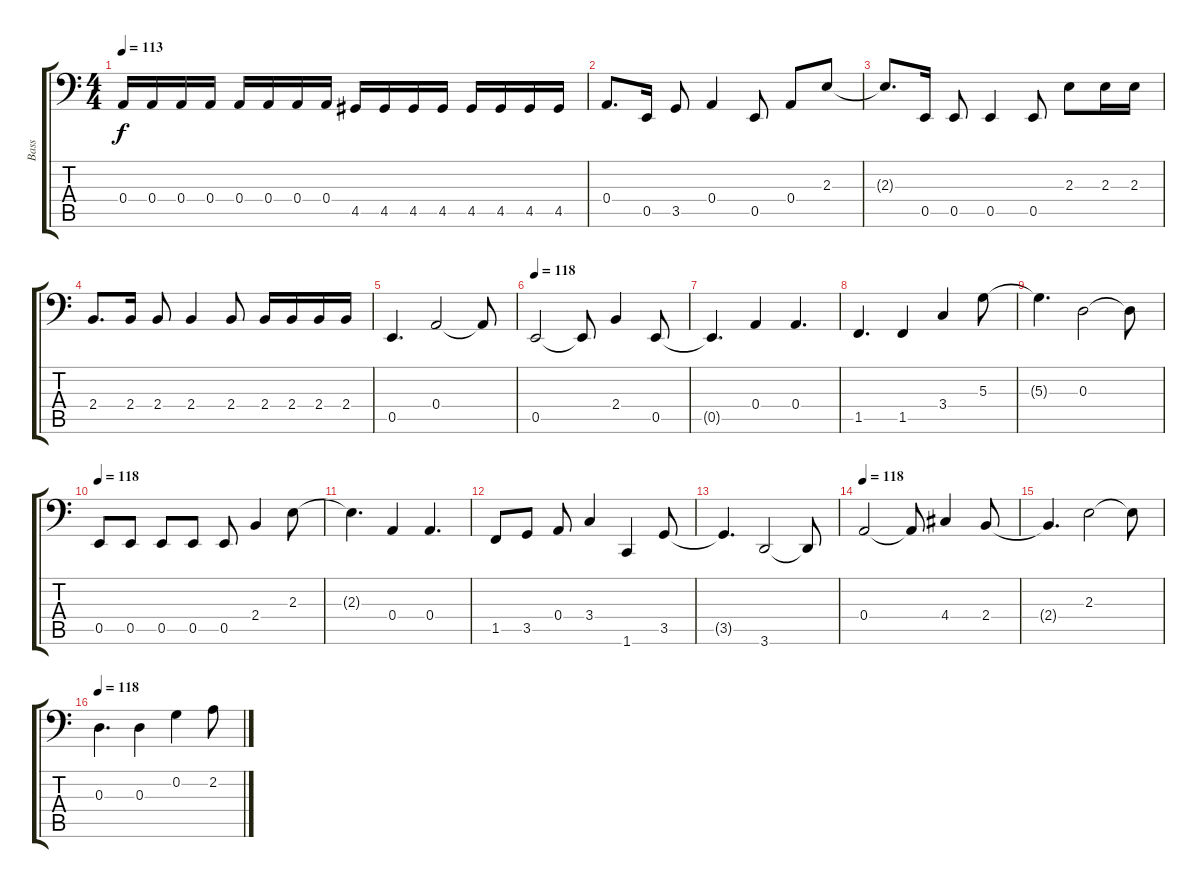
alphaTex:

\track ("Bass" "Bass") {instrument electricbassfinger}
\staff {score tabs}
\tuning (C3 G2 D2 A1 E1 B0) {hide}
\ts (4 4)
\tempo 113
\clef f4
\ks c
0.4.16{dy f} 0.4.16 0.4.16 0.4.16 0.4.16 0.4.16 0.4.16 0.4.16 4.5.16 4.5.16 4.5.16 4.5.16 4.5.16 4.5.16 4.5.16 4.5.16 |
0.4.8{d} 0.5.16 3.5.8 0.4.4 0.5.8 0.4.8 2.3.8 |
2.3{t}.8{d} 0.5.16 0.5.8 0.5.4 0.5.8 2.3.8 2.3.16 2.3.16 |
2.4.8{d} 2.4.16 2.4.8 2.4.4 2.4.8 2.4.16 2.4.16 2.4.16 2.4.16 |
0.5.4{d} 0.4.2 0.4{t}.8 |
\tempo 118
0.5.2{volume 10} 0.5{t}.8 2.4.4 0.5.8 |
0.5{t}.4{d} 0.4.4 0.4.4{d} |
1.5.4{d} 1.5.4 3.4.4 5.3.8 |
5.3{t}.4{d} 0.3.2 0.3{t}.8 |
\tempo 118
0.5.8 0.5.8 0.5.8 0.5.8 0.5.8 2.4.4 2.3.8 |
2.3{t}.4{d} 0.4.4 0.4.4{d} |
1.5.8 3.5.8 0.4.8 3.4.4 1.6.4 3.5.8 |
3.5{t}.4{d} 3.6.2 3.6{t}.8 |
\tempo 118
0.4.2 0.4{t}.8 4.4.4 2.4.8 |
2.4{t}.4{d} 2.3.2 2.3{t}.8 |
\tempo 118
0.3.4{d} 0.3.4 0.2.4 2.2.8
